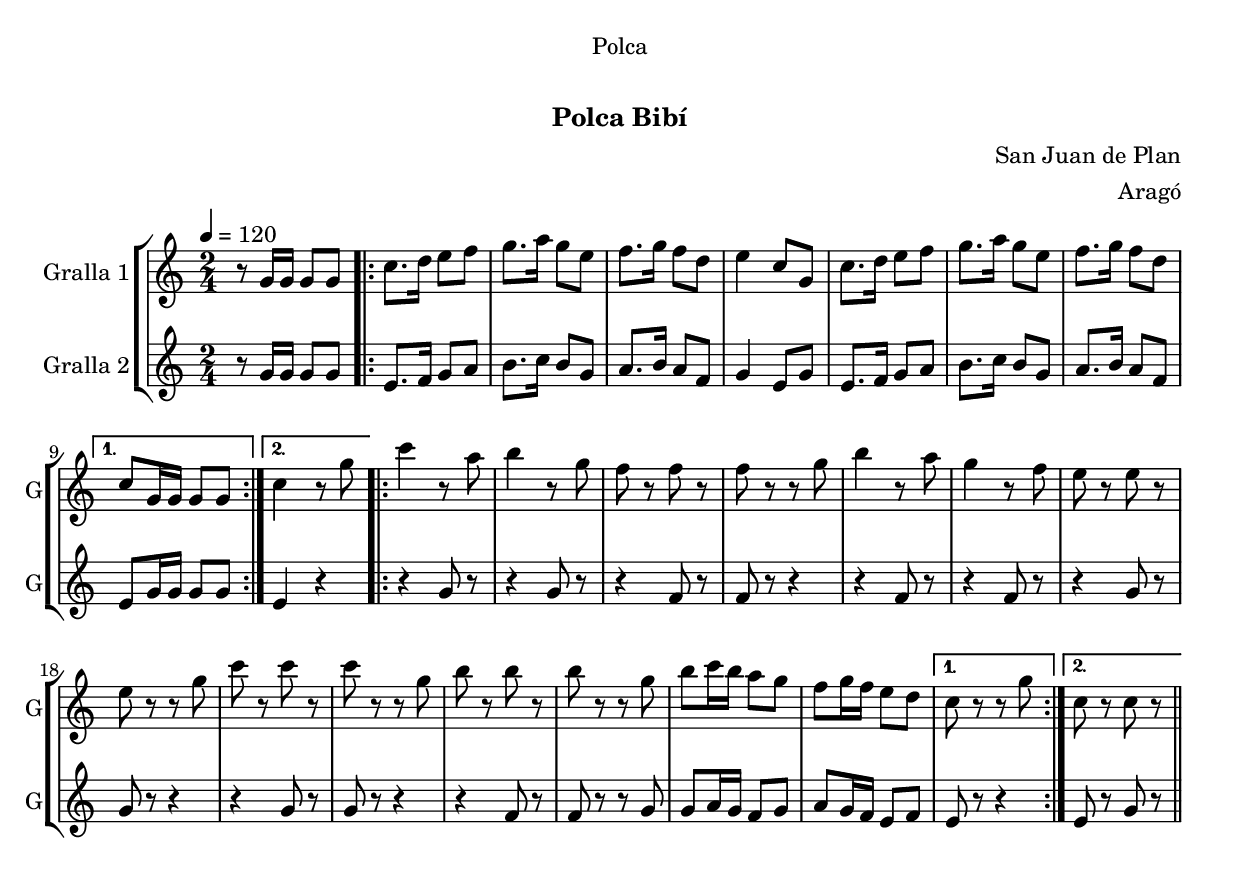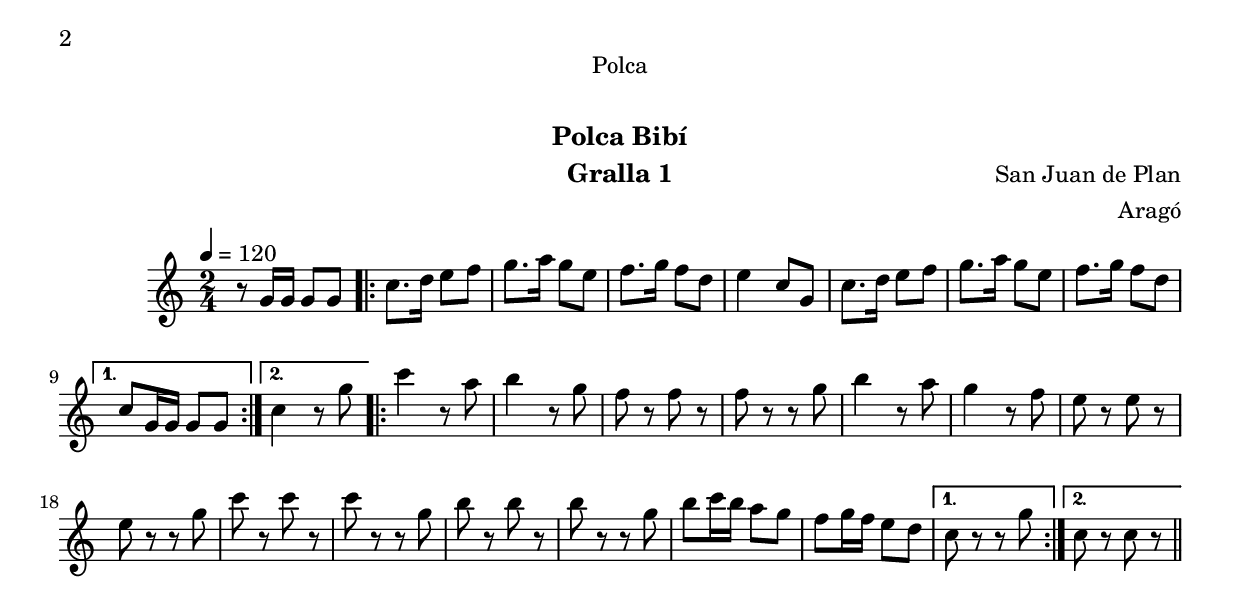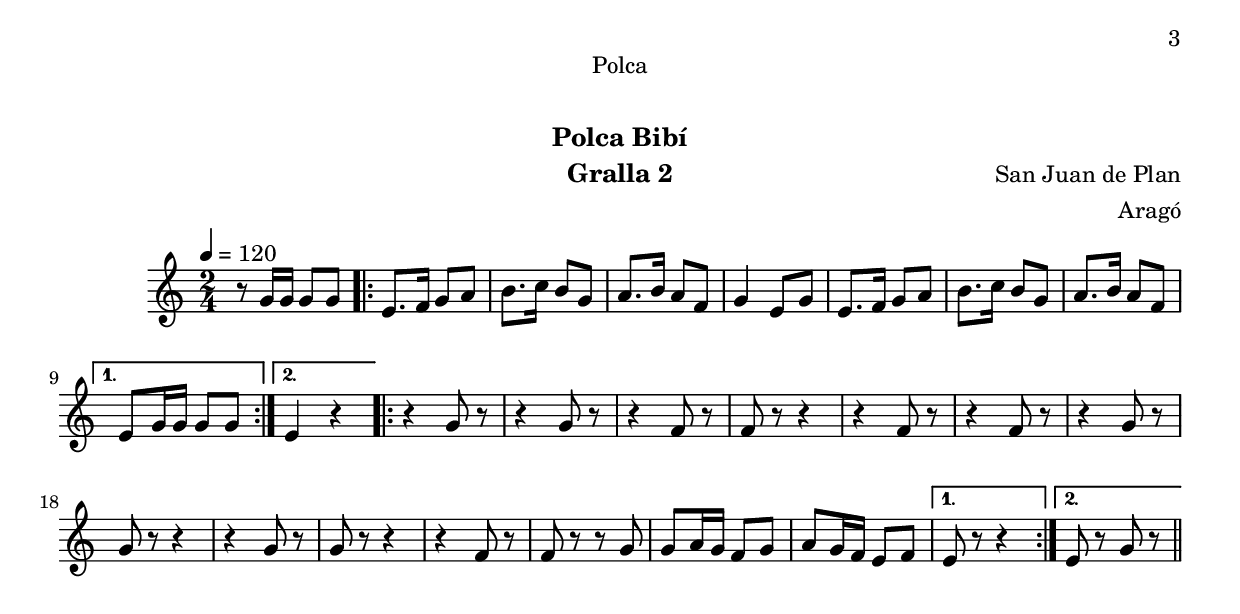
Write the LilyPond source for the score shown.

\version "2.22.1"

\header {
  dedication="Polca"
  title="  "
  subtitle="Polca Bibí"
  subsubtitle=""
  poet=""
  meter=""
  piece=""
  composer="San Juan de Plan"
  arranger="Aragó"
  opus=""
  instrument=""
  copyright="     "
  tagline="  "
}

liniaroAa =
\relative g'
{
  \tempo 4=120
  \clef treble
  \key c \major
  \time 2/4
  r8 g16 g g8 g  |
  \repeat volta 2 { c8. d16 e8 f  |
  g8. a16 g8 e  |
  f8. g16 f8 d  |
  %05
  e4 c8 g  |
  c8. d16 e8 f  |
  g8. a16 g8 e  |
  f8. g16 f8 d }
  \alternative { { c8 g16 g g8 g }
  %10
  { c4 r8 g' } }
  \repeat volta 2 { c4 r8 a  |
  b4 r8 g  |
  f8 r f r  |
  f8 r r g  |
  %15
  b4 r8 a  |
  g4 r8 f  |
  e8 r e r  |
  e8 r r g  |
  c8 r c r  |
  %20
  c8 r r g  |
  b8 r b r  |
  b8 r r g  |
  b8 c16 b a8 g  |
  f8 g16 f e8 d }
  %25
  \alternative { { c8 r r g' }
  { c,8 r c r } } \bar "||"
}

liniaroAb =
\relative g'
{
  \tempo 4=120
  \clef treble
  \key c \major
  \time 2/4
  r8 g16 g g8 g  |
  \repeat volta 2 { e8. f16 g8 a  |
  b8. c16 b8 g  |
  a8. b16 a8 f  |
  %05
  g4 e8 g  |
  e8. f16 g8 a  |
  b8. c16 b8 g  |
  a8. b16 a8 f }
  \alternative { { e8 g16 g g8 g }
  %10
  { e4 r } }
  \repeat volta 2 { r4 g8 r  |
  r4 g8 r  |
  r4 f8 r  |
  f8 r r4  |
  %15
  r4 f8 r  |
  r4 f8 r  |
  r4 g8 r  |
  g8 r r4  |
  r4 g8 r  |
  %20
  g8 r r4  |
  r4 f8 r  |
  f8 r r g  |
  g8 a16 g f8 g  |
  a8 g16 f e8 f }
  %25
  \alternative { { e8 r r4 }
  { e8 r g r } } \bar "||"
}

\bookpart {
  \score {
    \new StaffGroup {
      \override Score.RehearsalMark #'self-alignment-X = #LEFT
      <<
        \new Staff \with {instrumentName = #"Gralla 1" shortInstrumentName = #"G"} \liniaroAa
        \new Staff \with {instrumentName = #"Gralla 2" shortInstrumentName = #"G"} \liniaroAb
      >>
    }
    \layout {}
  }
  \score { \unfoldRepeats
    \new StaffGroup {
      \override Score.RehearsalMark #'self-alignment-X = #LEFT
      <<
        \new Staff \with {instrumentName = #"Gralla 1" shortInstrumentName = #"G"} \liniaroAa
        \new Staff \with {instrumentName = #"Gralla 2" shortInstrumentName = #"G"} \liniaroAb
      >>
    }
    \midi {}
  }
}

\bookpart {
  \header {instrument="Gralla 1"}
  \score {
    \new StaffGroup {
      \override Score.RehearsalMark #'self-alignment-X = #LEFT
      <<
        \new Staff \liniaroAa
      >>
    }
    \layout {}
  }
  \score { \unfoldRepeats
    \new StaffGroup {
      \override Score.RehearsalMark #'self-alignment-X = #LEFT
      <<
        \new Staff \liniaroAa
      >>
    }
    \midi {}
  }
}

\bookpart {
  \header {instrument="Gralla 2"}
  \score {
    \new StaffGroup {
      \override Score.RehearsalMark #'self-alignment-X = #LEFT
      <<
        \new Staff \liniaroAb
      >>
    }
    \layout {}
  }
  \score { \unfoldRepeats
    \new StaffGroup {
      \override Score.RehearsalMark #'self-alignment-X = #LEFT
      <<
        \new Staff \liniaroAb
      >>
    }
    \midi {}
  }
}

